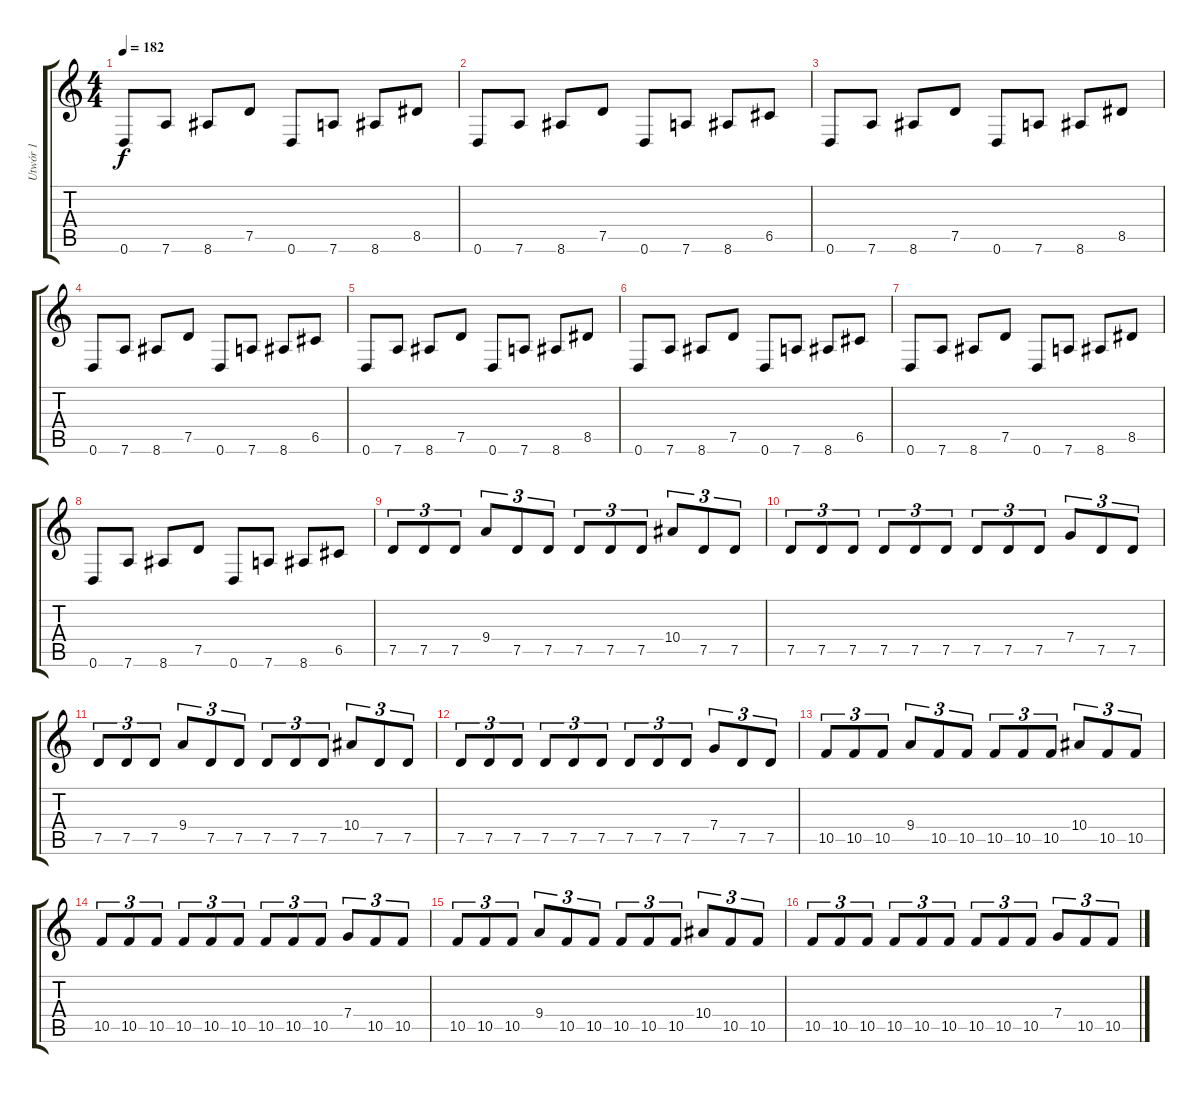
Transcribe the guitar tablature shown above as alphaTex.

\track ("Utwór 1" "Utwór 1") {instrument distortionguitar}
\staff {score tabs}
\tuning (D4 A3 F3 C3 G2 D2) {hide}
\ts (4 4)
\tempo 182
\clef g2
\ks c
0.6.8{dy f} 7.6.8 8.6.8 7.5.8 0.6.8 7.6.8 8.6.8 8.5.8 |
0.6.8 7.6.8 8.6.8 7.5.8 0.6.8 7.6.8 8.6.8 6.5.8 |
0.6.8 7.6.8 8.6.8 7.5.8 0.6.8 7.6.8 8.6.8 8.5.8 |
0.6.8 7.6.8 8.6.8 7.5.8 0.6.8 7.6.8 8.6.8 6.5.8 |
0.6.8 7.6.8 8.6.8 7.5.8 0.6.8 7.6.8 8.6.8 8.5.8 |
0.6.8 7.6.8 8.6.8 7.5.8 0.6.8 7.6.8 8.6.8 6.5.8 |
0.6.8 7.6.8 8.6.8 7.5.8 0.6.8 7.6.8 8.6.8 8.5.8 |
0.6.8 7.6.8 8.6.8 7.5.8 0.6.8 7.6.8 8.6.8 6.5.8 |
7.5.8{tu (3 2)} 7.5.8{tu (3 2)} 7.5.8{tu (3 2)} 9.4.8{tu (3 2)} 7.5.8{tu (3 2)} 7.5.8{tu (3 2)} 7.5.8{tu (3 2)} 7.5.8{tu (3 2)} 7.5.8{tu (3 2)} 10.4.8{tu (3 2)} 7.5.8{tu (3 2)} 7.5.8{tu (3 2)} |
7.5.8{tu (3 2)} 7.5.8{tu (3 2)} 7.5.8{tu (3 2)} 7.5.8{tu (3 2)} 7.5.8{tu (3 2)} 7.5.8{tu (3 2)} 7.5.8{tu (3 2)} 7.5.8{tu (3 2)} 7.5.8{tu (3 2)} 7.4.8{tu (3 2)} 7.5.8{tu (3 2)} 7.5.8{tu (3 2)} |
7.5.8{tu (3 2)} 7.5.8{tu (3 2)} 7.5.8{tu (3 2)} 9.4.8{tu (3 2)} 7.5.8{tu (3 2)} 7.5.8{tu (3 2)} 7.5.8{tu (3 2)} 7.5.8{tu (3 2)} 7.5.8{tu (3 2)} 10.4.8{tu (3 2)} 7.5.8{tu (3 2)} 7.5.8{tu (3 2)} |
7.5.8{tu (3 2)} 7.5.8{tu (3 2)} 7.5.8{tu (3 2)} 7.5.8{tu (3 2)} 7.5.8{tu (3 2)} 7.5.8{tu (3 2)} 7.5.8{tu (3 2)} 7.5.8{tu (3 2)} 7.5.8{tu (3 2)} 7.4.8{tu (3 2)} 7.5.8{tu (3 2)} 7.5.8{tu (3 2)} |
10.5.8{tu (3 2)} 10.5.8{tu (3 2)} 10.5.8{tu (3 2)} 9.4.8{tu (3 2)} 10.5.8{tu (3 2)} 10.5.8{tu (3 2)} 10.5.8{tu (3 2)} 10.5.8{tu (3 2)} 10.5.8{tu (3 2)} 10.4.8{tu (3 2)} 10.5.8{tu (3 2)} 10.5.8{tu (3 2)} |
10.5.8{tu (3 2)} 10.5.8{tu (3 2)} 10.5.8{tu (3 2)} 10.5.8{tu (3 2)} 10.5.8{tu (3 2)} 10.5.8{tu (3 2)} 10.5.8{tu (3 2)} 10.5.8{tu (3 2)} 10.5.8{tu (3 2)} 7.4.8{tu (3 2)} 10.5.8{tu (3 2)} 10.5.8{tu (3 2)} |
10.5.8{tu (3 2)} 10.5.8{tu (3 2)} 10.5.8{tu (3 2)} 9.4.8{tu (3 2)} 10.5.8{tu (3 2)} 10.5.8{tu (3 2)} 10.5.8{tu (3 2)} 10.5.8{tu (3 2)} 10.5.8{tu (3 2)} 10.4.8{tu (3 2)} 10.5.8{tu (3 2)} 10.5.8{tu (3 2)} |
10.5.8{tu (3 2)} 10.5.8{tu (3 2)} 10.5.8{tu (3 2)} 10.5.8{tu (3 2)} 10.5.8{tu (3 2)} 10.5.8{tu (3 2)} 10.5.8{tu (3 2)} 10.5.8{tu (3 2)} 10.5.8{tu (3 2)} 7.4.8{tu (3 2)} 10.5.8{tu (3 2)} 10.5.8{tu (3 2)}
